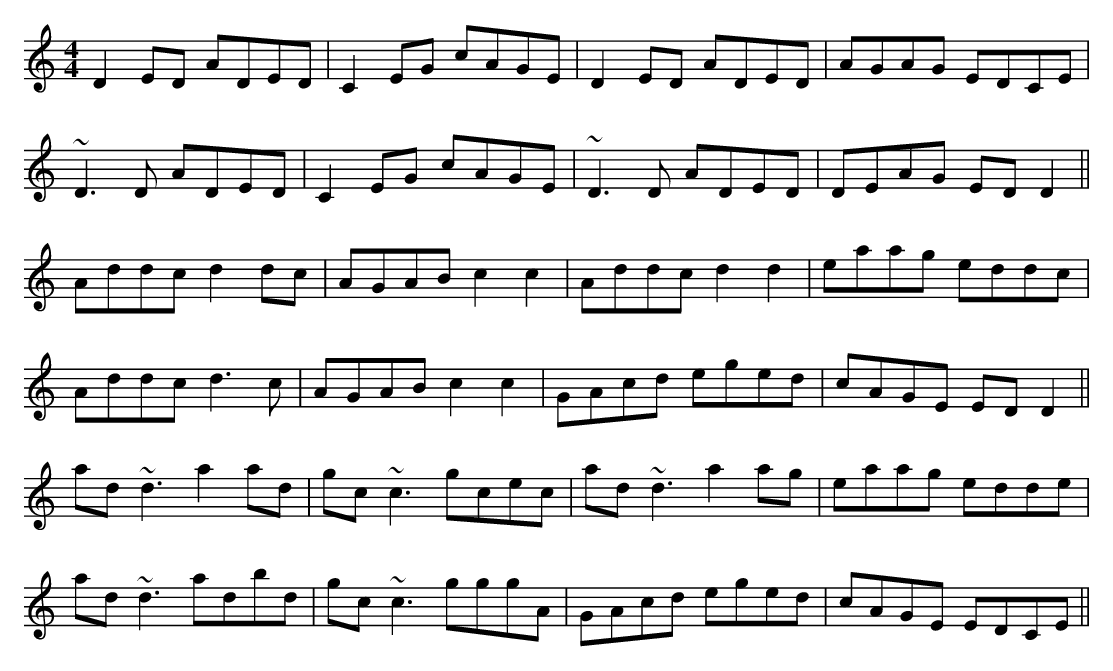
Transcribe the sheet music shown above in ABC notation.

X:1
M:4/4
K:C
D2 ED ADED|C2 EG cAGE|D2 ED ADED|AGAG EDCE|
~D3 D ADED|C2 EG cAGE|~D3 D ADED|DEAG ED D2||
Addc d2 dc|AGAB c2c2| Addc d2d2|eaag eddc|
Addc d3 c|AGAB c2c2|GAcd eged|cAGE ED D2||
ad~d3 a2 ad|gc~c3 gcec| ad~d3 a2 ag|eaag edde|
ad~d3 adbd|gc~c3 gggA|GAcd eged|cAGE EDCE||
